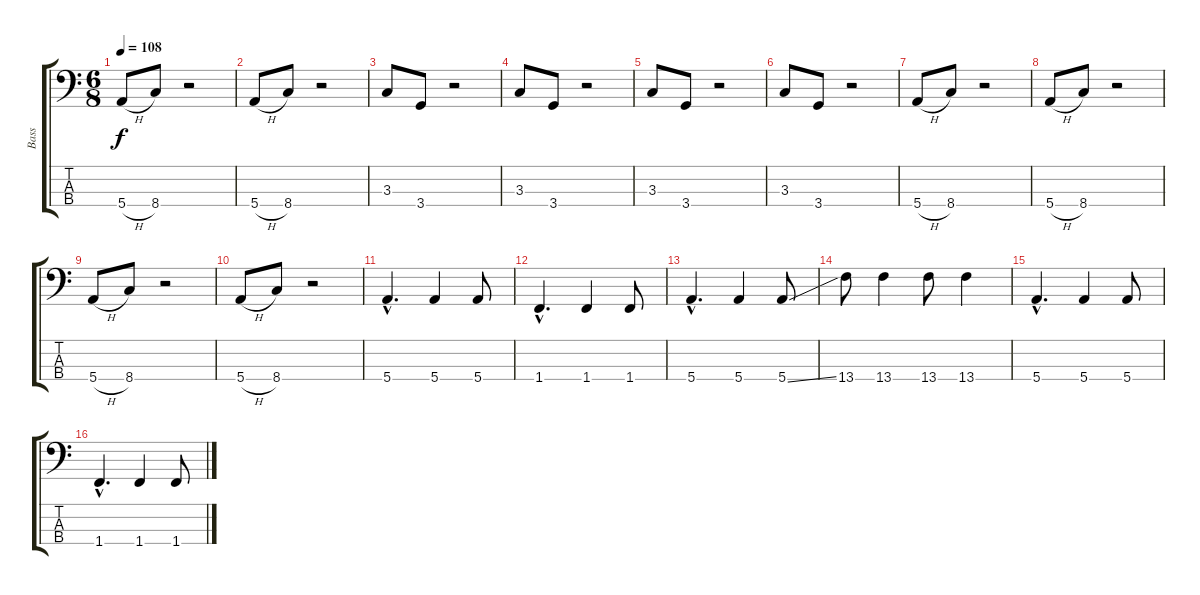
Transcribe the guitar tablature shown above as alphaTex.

\track ("Bass" "Bass") {instrument electricbassfinger}
\staff {score tabs}
\tuning (G2 D2 A1 E1) {hide}
\ts (6 8)
\tempo 108
\clef f4
\ks c
5.4{h}.8{dy f} 8.4.8 r.2 |
5.4{h}.8 8.4.8 r.2 |
3.3.8 3.4.8 r.2 |
3.3.8 3.4.8 r.2 |
3.3.8 3.4.8 r.2 |
3.3.8 3.4.8 r.2 |
5.4{h}.8 8.4.8 r.2 |
5.4{h}.8 8.4.8 r.2 |
5.4{h}.8 8.4.8 r.2 |
5.4{h}.8 8.4.8 r.2 |
5.4{hac}.4{d} 5.4.4 5.4.8 |
1.4{hac}.4{d} 1.4.4 1.4.8 |
5.4{hac}.4{d} 5.4.4 5.4{ss}.8 |
13.4.8 13.4.4 13.4.8 13.4.4 |
5.4{hac}.4{d} 5.4.4 5.4.8 |
1.4{hac}.4{d} 1.4.4 1.4.8
